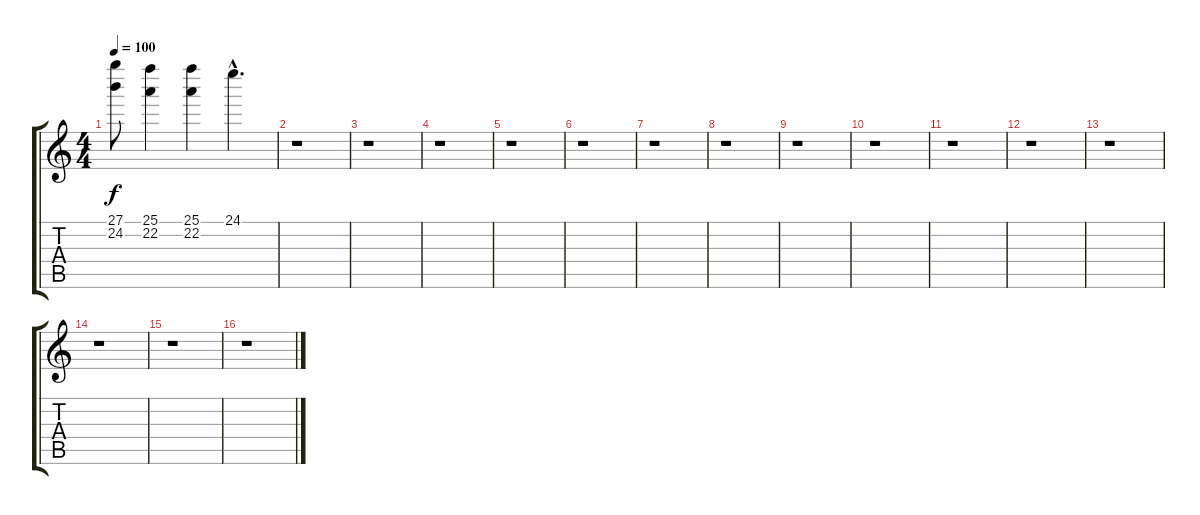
\track "" {instrument acousticguitarnylon}
\staff {score tabs}
\tuning (E4 B3 G3 D3 A2 E2) {hide}
\ts (4 4)
\tempo 100
\clef g2
\ks c
(27.1 24.2).8{dy f} (25.1 22.2).4 (25.1 22.2).4 24.1{hac}.4{d} |
r.1 |
r.1 |
r.1 |
r.1 |
r.1 |
r.1 |
r.1 |
r.1 |
r.1 |
r.1 |
r.1 |
r.1 |
r.1 |
r.1 |
r.1
